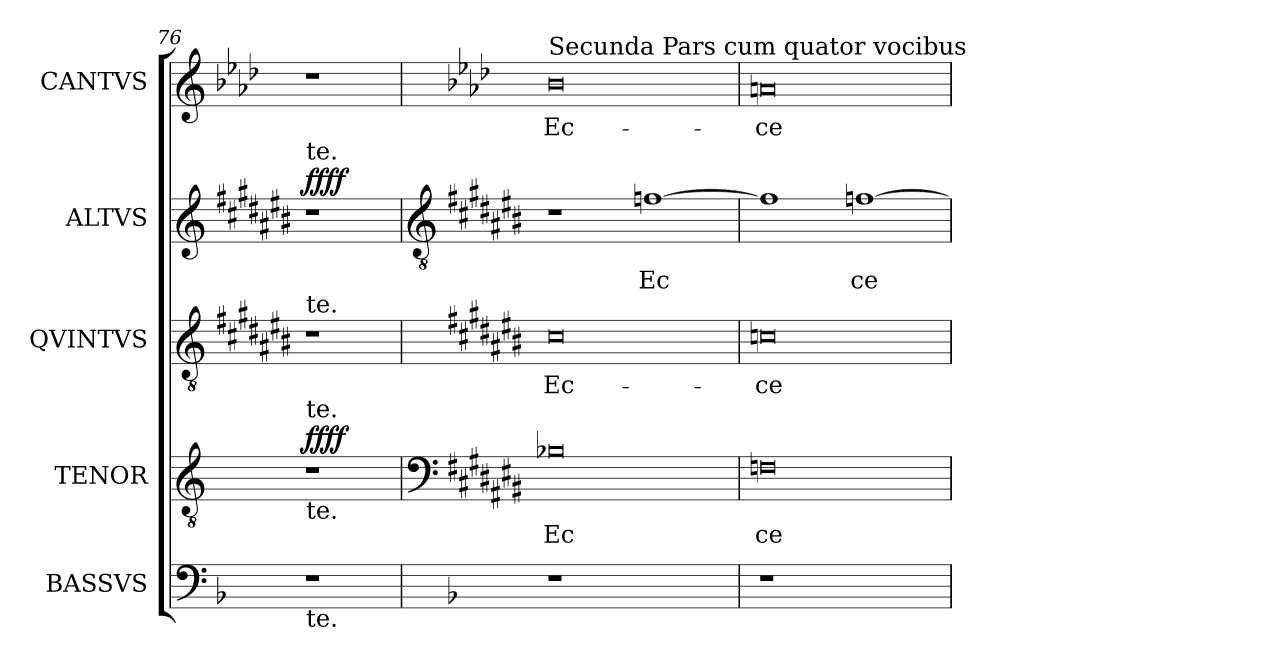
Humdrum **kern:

**kern	**kern	**text	**dynam	**kern	**text	**kern	**text	**dynam	**kern	**text
*part5	*part4	*part4	*part4	*part3	*part3	*part2	*part2	*part2	*part1	*part1
*staff5	*staff4	*staff4	*staff4	*staff3	*staff3	*staff2	*staff2	*staff2	*staff1	*staff1
*I"BASSVS	*I"TENOR	*	*	*I"QVINTVS	*	*I"ALTVS	*	*	*I"CANTVS	*
*clefF4	*clefGv2	*	*	*clefGv2	*	*clefG2	*	*	*clefG2	*
*ITrd-3c-5	*ITrd-3c-5	*	*	*ITrd-3c-5	*	*ITrd-3c-5	*	*	*	*
*k[b-e-]	*k[b-]	*	*	*k[f#c#g#d#a#e#b#]	*	*k[f#c#g#d#a#e#b#]	*	*	*k[b-e-a-d-]	*
*B-:	*F:	*	*	*C#:	*	*C#:	*	*	*A-:	*
=76	=76	=76	=76	=76	=76	=76	=76	=76	=76	=76
!	!	!	!	!	!	!LO:TX:a:t=te.	!	!	!	!
!	!	!	!	!LO:TX:a:t=te.	!	!	!	!	!	!
!	!LO:TX:a:t=te.	!	!	!	!	!	!	!	!	!
!	!LO:TX:b:t=te.	!	!	!	!	!	!	!	!	!
!LO:TX:b:t=te.	!	!	!	!	!	!	!	!	!	!
!	!	!	!LO:DY:b	!	!	!	!	!LO:DY:b	!	!
1r	1r	.	ffff	1r	.	1r	.	ffff	1r	.
!!LO:LB:g=z
=77	=77	=77	=77	=77	=77	=77	=77	=77	=77	=77
*	*clefF4	*	*	*	*	*clefGv2	*	*	*	*
*	*k[f#c#g#d#a#e#b#]	*	*	*	*	*	*	*	*	*
*	*C#:	*	*	*	*	*	*	*	*	*
!	!	!	!	!	!	!	!	!	!LO:TX:a:t=Secunda Pars cum quator vocibus	!
!	!	!LO:LY:b:cj	!	!	!LO:LY:b:cj	!	!	!	!	!LO:LY:b:cj
1r	0e-	Ec	.	0f#	Ec-	1r	.	.	0b-	Ec-
!	!	!	!	!	!	!	!LO:LY:b:cj	!	!	!
1ryy	.	.	.	.	.	[>1b-	Ec	.	.	.
=78	=78	=78	=78	=78	=78	=78	=78	=78	=78	=78
!	!	!LO:LY:b:cj	!	!	!LO:LY:b:cj	!	!LO:LY:b:cj	!	!	!LO:LY:b:cj
1r	0B-	ce	.	0f	-ce	1b-]	.	.	0an	-ce
!	!	!	!	!	!	!	!LO:LY:b:cj	!	!	!
1ryy	.	.	.	.	.	[>1b-	ce	.	.	.
=	=	=	=	=	=	=	=	=	=	=
*-	*-	*-	*-	*-	*-	*-	*-	*-	*-	*-
